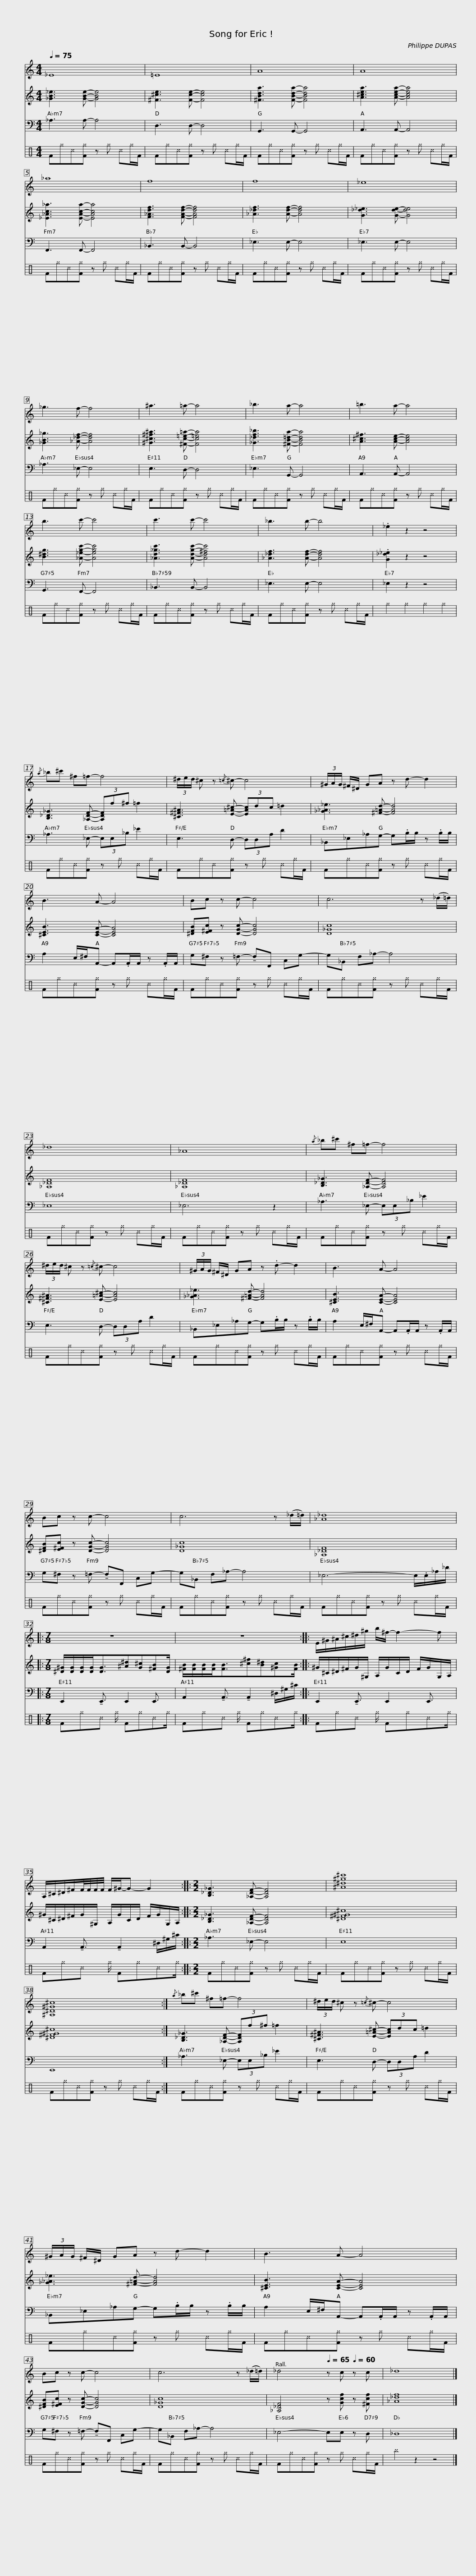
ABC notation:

X:1
%%score 1 2 3 4
L:1/8
Q:1/4=75
M:4/4
I:linebreak $
K:C
V:1 treble
V:2 treble
V:3 bass transpose=-12
V:4 perc
K:none
V:1
 _E8 | =E8 | A8 | A8 |$ _a8 | %5
 f8 | f8 | _e8 |$ _g3 f- f4 | ^a3 =a- a4 | %10
 _b3 a- a4 | =b3 a- a4 |$ b3 c'- c'4 | c'3 c'- c'4 | _b3 b- b4 | %15
 ._e2 z2 z4 |${/a} _b^c' ^f=f- f4 | (3^d/e/d/ ^c z{/=c} ^c- c4 | (3^G/A/G/ ^F/^D/ GA z d- d2 | B3 A- A4 |$ %20
 Bc z c- c4 | c6 z ((_d/=d/)) | _d8 | _A8 |${/a} _b^c' ^f=f- f4 | %25
 (3^d/e/d/ ^c z{/=c} ^c- c4 | (3^G/A/G/ ^F/^D/ GA z .d- d2 |$ B3 A- A4 | Bc z c- c4 | c6 z ((_d/=d/)) | %30
 [_A_d]8 |:$[M:7/8] z7 | z7 ::$ E/^G/^A/^c/^d/^g/ b/^f/- f2- f | A,/^C/^D/^F/F/4F/4F/4F/4 F/^G/-G- G2 ::$ %35
[M:2/2] [B,_D_G]3 [_A,DF]- [A,DF]4 | [^A^d^g^c']8 | [^A,^D^G^c]8 :|{/a} _b^c' ^f=f- f4 | (3^d/e/d/ ^c z{/=c} ^c- c4 |$ %40
 (3^G/A/G/ ^F/^D/ GA z d- d2 | B3 A- A4 | Bc z c- c4 | c6 z ((_d/=d/)) |[Q:1/4=70] _d4[Q:1/4=65] z c[Q:1/4=60] z c | %45
 _d8 |] %46
V:2
 [_GB_e]3 [GBe]- [GBe]4 | [^F^ce]3 [Fce]- [Fce]4 | [^FBda]3 [FBda]- [FBda]4 | [A^cea]3 [Acea]- [Acea]4 |$ [_E_Ac_a]3 [EAca]- [EAca]4 | %5
 [F_Adf]3 [FAdf]- [FAdf]4 | [_A_df]3 [Adf]- [Adf]4 | [G_d_e]3 [Gde]- [Gde]4 |$ [_GB_g]3 [_A_df]- [Adf]4 | [^G^c^f^a]3 [^Fc=e=a]- [Fc=ea]4 | %10
 [_G_df_b]3 [^FB=da]- [FBda]4 | [A^c^f]3 [Ace]- [Ace]4 |$ [B^dg]3 [_A_egc']- [Aegc']4 | [_Ad_gc']3 [Adgc']- [Ad^fc']4 | [_A_df]3 [Adf]- [Adf]4 | %15
 .[G_d_e]2 z2 z4 |$ [B,_D_G]3 [_A,DF]- (3[A,DF]f^f =f2 | [^C^F^A]3 [E=A^c]- (3[EAc]dc =d2 | [_G_A_e]3 [^F=Ad]- [FAd]4 | [^CEB]3 [CEA]- [CEA]4 |$ %20
 [^DFB][E^Fc] z [DGc]- [DGc]4 | [D_Gc]8 | [_A,_DF]8 | [_A,_DF]8 |$ [B,_D_G]3 [_A,DF]- [A,DF]4 | %25
 [^C^F^A]3 [E=A^c]- [EAc]4 | [_G_A_e]3 [^F=Ad]- [FAd]4 |$ [^CEB]3 [CEA]- [CEA]4 | [^DFB][E^Fc] z [DGc]- [DGc]4 | [D_Gc]8 | %30
 [_A,_DF]8 |:$[M:7/8] [^D^G]/[DG]/[DG]/[DG]<[DG][^A^d][G^c][^FB][DG]/ | [^FB]/[FB]/[FB]/[FB]<[FB][^c^f][B^d][^Gc][FB]/ ::$ ^G/^C/^D/^F/G/^G,/ A,/G/C/D/ F/G/G,/A,/ | ^G/^C/^D/^F/G/^G,/ A,/G/C/D/ F/G/G,/A,/ ::$ %35
[M:2/2] [B,_D_G]3 [_A,DF]- [A,DF]4 | [^D^F^G^c]8 | [^D^F^G^c]8 :| [B,_D_G]3 [_A,DF]- (3[A,DF]f^f =f2 | [^C^F^A]3 [E=A^c]- (3[EAc]dc =d2 |$ %40
 [_G_A_e]3 [^F=Ad]- [FAd]4 | [^CEB]3 [CEA]- [CEA]4 | [^DFB][E^Fc] z [DGc]- [DGc]4 | [D_Gc]8 | [_A,_DF]4 z [Gcf] z [^Fcf] | %45
 [_A_df]8 |] %46
V:3
 _A,3 A,- A,4 | D,3 D,- D,4 | G,,3 G,,- G,,4 | A,,3 A,,- A,,4 |$ F,,3 F,,- F,,4 | %5
 _B,,3 B,,- B,,4 | _E,3 E,- E,4 | _E,3 E,- E,4 |$ _A,3 _E,- E,4 | E,3 D,- D,4 | %10
 _E,3 G,,- G,,4 | A,,3 A,,- A,,4 |$ G,,3 F,,- F,,4 | _B,,3 B,,- B,,4 | _E,3 E,- E,4 | %15
 _E,2 z2 z4 |$ _A,3 _E,- (3E,E,_B, _E2 | E,3 D,- (3D,D,A, D2 | _B,,_E,_A,G,- G,.B,/B,/ z .B,/B,/ | A,2 E,/^F,/A,,- A,,.A,,/A,,/ z .A,,/A,,/ |$ %20
 G,^F, z =F,- !tenuto!F,F,, C,G,- | G,_B,, F,_A,- A,4 | _E,8 | _E,6 z2 |$ _A,3 _E,- (3E,E,_B, _E2 | %25
 E,3 D,- (3D,D,A, D2 | _B,,_E,_A,G,- G,.B,/B,/ z .B,/B,/ |$ A,2 E,/^F,/A,,- A,,.A,,/A,,/ z .A,,/A,,/ | G,^F, z =F,- !tenuto!F,F,, C,G,- | G,_B,, F,_A,- A,4 | %30
 _E,6- E,/.E,/_A,/_D/ |:$[M:7/8] E,,2 !tenuto!E,,3/2 E,,2 E,,3/2 | A,,2 !tenuto!A,,3/2 !tenuto!A,,2 ^D,/^G,/^C/ ::$ E,,2 !tenuto!E,,3/2 E,,2 E,,3/2 | A,,2 !tenuto!A,,3/2 !tenuto!A,,2 ^D,/^G,/^C/ ::$ %35
[M:2/2] _A,3 _E,- E,4 | E,8 | E,,8 :| _A,3 _E,- (3E,E,_B, _E2 | E,3 D,- (3D,D,A, D2 |$ %40
 _B,,_E,_A,G,- G,.B,/B,/ z .B,/B,/ | A,2 E,/^F,/A,,- A,,.A,,/A,,/ z .A,,/A,,/ | G,^F, z =F,- !tenuto!F,F,, C,G,- | G,_B,, F,_A,- A,4 | _E,4- E,E, z D, | %45
 _D,8 |] %46
V:4
 F^g^c[F^g] z ^g ^c^g/F/ | F^g^c[F^g] z ^g ^c^g/F/ | F^g^c[F^g] z ^g ^c^g/F/ | F^g^c[F^g] z ^g ^c^g/F/ |$ F^g^c[F^g] z ^g ^c^g/F/ | %5
 F^g^c[F^g] z ^g ^c^g/F/ | F^g^c[F^g] z ^g ^c^g/F/ | F^g^c[F^g] z ^g ^c^g/F/ |$ F^g^c[F^g] z ^g ^c^g/F/ | F^g^c[F^g] z ^g ^c^g/F/ | %10
 F^g^c[F^g] z ^g ^c^g/F/ | F^g^c[F^g] z ^g ^c^g/F/ |$ F^g^c[F^g] z ^g ^c^g/F/ | F^g^c[F^g] z ^g ^c^g/F/ | F^g^c[F^g] z ^g ^c^g/F/ | %15
 ^g2 ^g2 ^g2 ^g2 |$ F^g^c[F^g] z ^g ^c^g/F/ | F^g^c[F^g] z ^g ^c^g/F/ | F^g^c[F^g] z ^g ^c^g/F/ | F^g^c[F^g] z ^g ^c^g/F/ |$ %20
 F^g^c[F^g] z ^g ^c^g/F/ | F^g^c[F^g] z ^g ^c^g/F/ | F^g^c[F^g] z ^g ^c^g/F/ | F^g^c[F^g] z ^g ^c^g/F/ |$ F^g^c[F^g] z ^g ^c^g/F/ | %25
 F^g^c[F^g] z ^g ^c^g/F/ | F^g^c[F^g] z ^g ^c^g/F/ |$ F^g^c[F^g] z ^g ^c^g/F/ | F^g^c[F^g] z ^g ^c^g/F/ | F^g^c[F^g] z ^g ^c^g/F/ | %30
 F^g^c[F^g] z ^g ^c^g/F/ |:$[M:7/8] F^g^c ^g/ F^g^c^g/ | F^g^c ^g/ F^g^c^g/ ::$ F^g^c ^g/ F^g^c^g/ | F^g^c ^g/ F^g^c^g/ ::$ %35
[M:2/2] F^g^c[F^g] z ^g ^c^g/F/ | F^g^c[F^g] z ^g ^c^g/F/ | F^g^c[F^g] z ^g ^c^g/F/ :| F^g^c[F^g] z ^g ^c^g/F/ | F^g^c[F^g] z ^g ^c^g/F/ |$ %40
 F^g^c[F^g] z ^g ^c^g/F/ | F^g^c[F^g] z ^g ^c^g/F/ | F^g^c[F^g] z ^g ^c^g/F/ | F^g^c[F^g] z ^g ^c^g/F/ | F^g^c[F^g] z ^g ^c^g/F/ | %45
 ^b2 z2 z4 |] %46
